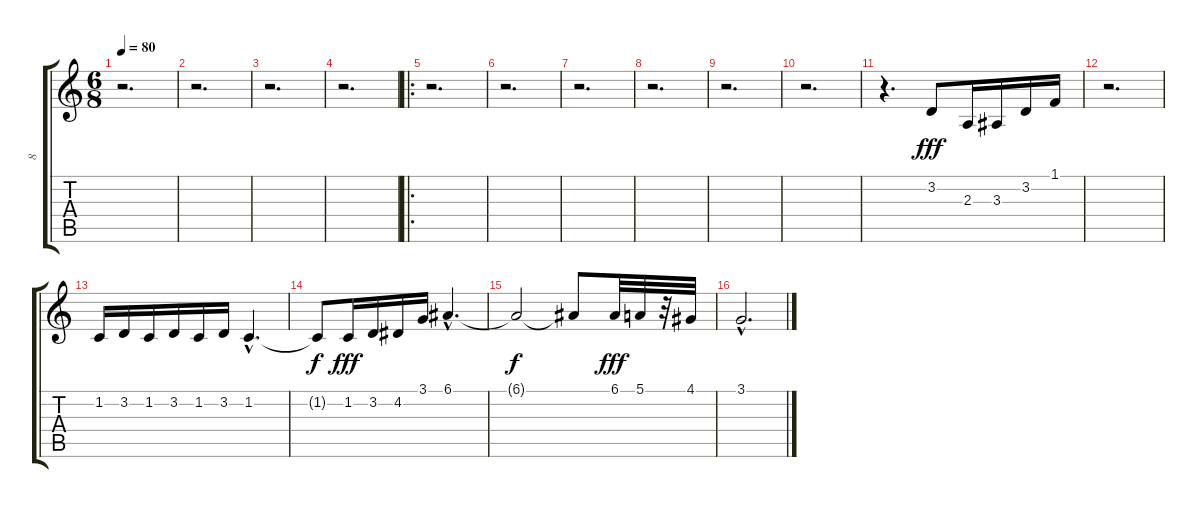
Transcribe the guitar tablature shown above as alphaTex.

\track ("8" "8") {instrument clarinet}
\staff {score tabs}
\tuning (E4 B3 G3 D3 A2 E2) {hide}
\ts (6 8)
\tempo 80
\clef g2
\ks c
r.2{d dy fff instrument clarinet} |
r.2{d} |
r.2{d} |
r.2{d} |
\ro
r.2{d} |
r.2{d} |
r.2{d} |
r.2{d} |
r.2{d} |
r.2{d} |
r.4{d} 3.2.8 2.3.16 3.3.16 3.2.16 1.1.16 |
r.2{d} |
1.2.16 3.2.16 1.2.16 3.2.16 1.2.16 3.2.16 1.2{hac}.4{d} |
1.2{t}.8{dy f} 1.2.16{dy fff} 3.2.16 4.2.16 3.1.16 6.1{hac}.4{d} |
6.1{t}.2{dy f} 6.1{t}.8 6.1.32{dy fff} 5.1.32 r.32 4.1.32 |
3.1{hac}.2{d}
